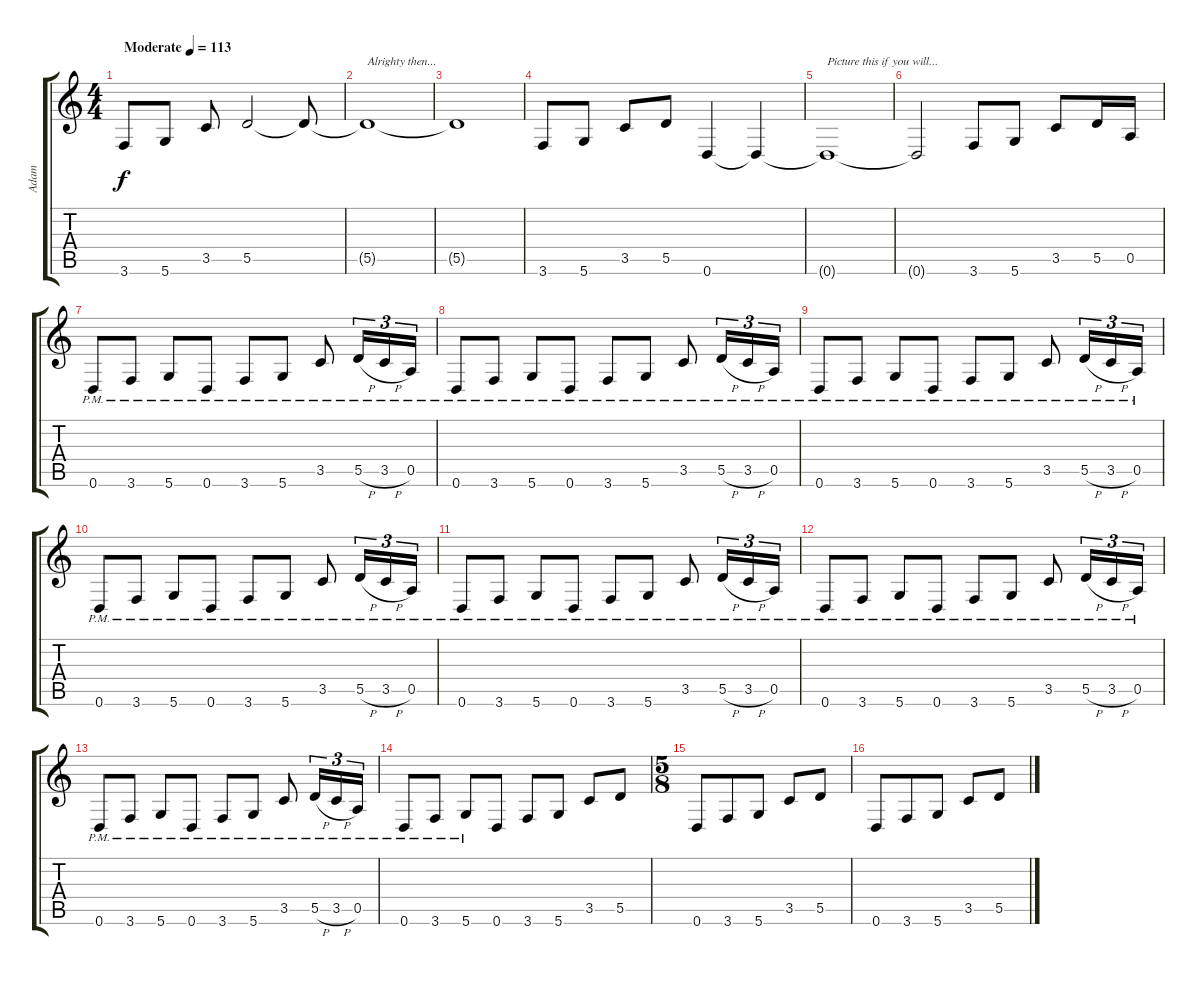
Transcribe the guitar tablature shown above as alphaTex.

\track ("Adam" "Adam") {instrument distortionguitar}
\staff {score tabs}
\tuning (E4 B3 G3 D3 A2 D2) {hide}
\ts (4 4)
\tempo (113 "Moderate")
\clef g2
\ks c
3.6.8{dy f instrument distortionguitar} 5.6.8 3.5.8 5.5.2 5.5{t}.8 |
5.5{t}.1{txt "Alrighty then..."} |
5.5{t}.1 |
3.6.8 5.6.8 3.5.8 5.5.8 0.6.4 0.6{t}.4 |
0.6{t}.1{txt "Picture this if you will..."} |
0.6{t}.2 3.6.8 5.6.8 3.5.8 5.5.16 0.5.16 |
0.6{pm}.8 3.6{pm}.8 5.6{pm}.8 0.6{pm}.8 3.6{pm}.8 5.6{pm}.8 3.5{pm}.8 5.5{h pm}.16{tu (3 2)} 3.5{h pm}.16{tu (3 2)} 0.5{pm}.16{tu (3 2)} |
0.6{pm}.8 3.6{pm}.8 5.6{pm}.8 0.6{pm}.8 3.6{pm}.8 5.6{pm}.8 3.5{pm}.8 5.5{h pm}.16{tu (3 2)} 3.5{h pm}.16{tu (3 2)} 0.5{pm}.16{tu (3 2)} |
0.6{pm}.8 3.6{pm}.8 5.6{pm}.8 0.6{pm}.8 3.6{pm}.8 5.6{pm}.8 3.5{pm}.8 5.5{h pm}.16{tu (3 2)} 3.5{h pm}.16{tu (3 2)} 0.5{pm}.16{tu (3 2)} |
0.6{pm}.8 3.6{pm}.8 5.6{pm}.8 0.6{pm}.8 3.6{pm}.8 5.6{pm}.8 3.5{pm}.8 5.5{h pm}.16{tu (3 2)} 3.5{h pm}.16{tu (3 2)} 0.5{pm}.16{tu (3 2)} |
0.6{pm}.8 3.6{pm}.8 5.6{pm}.8 0.6{pm}.8 3.6{pm}.8 5.6{pm}.8 3.5{pm}.8 5.5{h pm}.16{tu (3 2)} 3.5{h pm}.16{tu (3 2)} 0.5{pm}.16{tu (3 2)} |
0.6{pm}.8 3.6{pm}.8 5.6{pm}.8 0.6{pm}.8 3.6{pm}.8 5.6{pm}.8 3.5{pm}.8 5.5{h pm}.16{tu (3 2)} 3.5{h pm}.16{tu (3 2)} 0.5{pm}.16{tu (3 2)} |
0.6{pm}.8 3.6{pm}.8 5.6{pm}.8 0.6{pm}.8 3.6{pm}.8 5.6{pm}.8 3.5{pm}.8 5.5{h pm}.16{tu (3 2)} 3.5{h pm}.16{tu (3 2)} 0.5{pm}.16{tu (3 2)} |
0.6{pm}.8 3.6{pm}.8 5.6{pm}.8 0.6.8 3.6.8 5.6.8 3.5.8 5.5.8 |
\ts (5 8)
0.6.8 3.6.8 5.6.8 3.5.8 5.5.8 |
0.6.8 3.6.8 5.6.8 3.5.8 5.5.8
